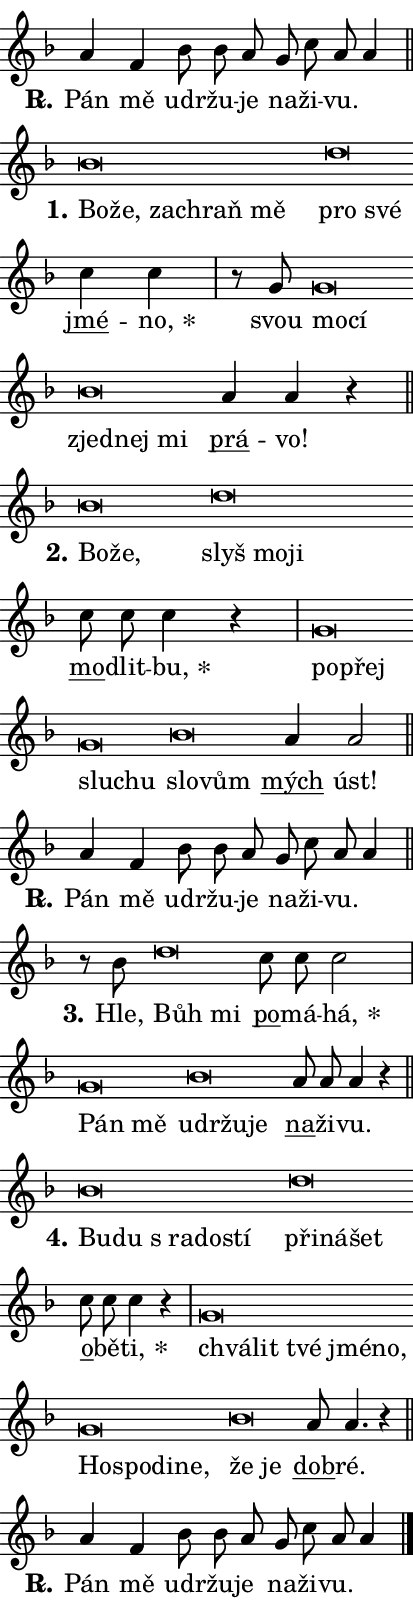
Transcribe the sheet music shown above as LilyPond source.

\version "2.24.0"
\header { tagline = "" }
\paper {
  indent = 0\cm
  top-margin = 0\cm
  right-margin = 0\cm
  bottom-margin = 0\cm
  left-margin = 0\cm
  paper-width = 7\cm
  page-breaking = #ly:one-page-breaking
  system-system-spacing.basic-distance = #11
  score-system-spacing.basic-distance = #11
  ragged-last = ##f
}


%% Author: Thomas Morley
%% https://lists.gnu.org/archive/html/lilypond-user/2020-05/msg00002.html
#(define (line-position grob)
"Returns position of @var[grob} in current system:
   @code{'start}, if at first time-step
   @code{'end}, if at last time-step
   @code{'middle} otherwise
"
  (let* ((col (ly:item-get-column grob))
         (ln (ly:grob-object col 'left-neighbor))
         (rn (ly:grob-object col 'right-neighbor))
         (col-to-check-left (if (ly:grob? ln) ln col))
         (col-to-check-right (if (ly:grob? rn) rn col))
         (break-dir-left
           (and
             (ly:grob-property col-to-check-left 'non-musical #f)
             (ly:item-break-dir col-to-check-left)))
         (break-dir-right
           (and
             (ly:grob-property col-to-check-right 'non-musical #f)
             (ly:item-break-dir col-to-check-right))))
        (cond ((eqv? 1 break-dir-left) 'start)
              ((eqv? -1 break-dir-right) 'end)
              (else 'middle))))

#(define (tranparent-at-line-position vctor)
  (lambda (grob)
  "Relying on @code{line-position} select the relevant enry from @var{vctor}.
Used to determine transparency,"
    (case (line-position grob)
      ((end) (not (vector-ref vctor 0)))
      ((middle) (not (vector-ref vctor 1)))
      ((start) (not (vector-ref vctor 2))))))

noteHeadBreakVisibility =
#(define-music-function (break-visibility)(vector?)
"Makes @code{NoteHead}s transparent relying on @var{break-visibility}"
#{
  \override NoteHead.transparent =
    #(tranparent-at-line-position break-visibility)
#})

#(define delete-ledgers-for-transparent-note-heads
  (lambda (grob)
    "Reads whether a @code{NoteHead} is transparent.
If so this @code{NoteHead} is removed from @code{'note-heads} from
@var{grob}, which is supposed to be @code{LedgerLineSpanner}.
As a result ledgers are not printed for this @code{NoteHead}"
    (let* ((nhds-array (ly:grob-object grob 'note-heads))
           (nhds-list
             (if (ly:grob-array? nhds-array)
                 (ly:grob-array->list nhds-array)
                 '()))
           ;; Relies on the transparent-property being done before
           ;; Staff.LedgerLineSpanner.after-line-breaking is executed.
           ;; This is fragile ...
           (to-keep
             (remove
               (lambda (nhd)
                 (ly:grob-property nhd 'transparent #f))
               nhds-list)))
      ;; TODO find a better method to iterate over grob-arrays, similiar
      ;; to filter/remove etc for lists
      ;; For now rebuilt from scratch
      (set! (ly:grob-object grob 'note-heads)  '())
      (for-each
        (lambda (nhd)
          (ly:pointer-group-interface::add-grob grob 'note-heads nhd))
        to-keep))))

hideNotes = {
  \noteHeadBreakVisibility #begin-of-line-visible
}
unHideNotes = {
  \noteHeadBreakVisibility #all-visible
}

% work-around for resetting accidentals
% https://lilypond.org/doc/v2.23/Documentation/notation/displaying-rhythms#unmetered-music
cadenzaMeasure = {
  \cadenzaOff
  \partial 1024 s1024
  \cadenzaOn
}

#(define-markup-command (accent layout props text) (markup?)
  "Underline accented syllable"
  (interpret-markup layout props
    #{\markup \override #'(offset . 4.3) \underline { #text }#}))

responsum = \markup \concat {
  "R" \hspace #-1.05 \path #0.1 #'((moveto 0 0.07) (lineto 0.9 0.8)) \hspace #0.05 "."
}

\layout {
    \context {
        \Staff
        \remove "Time_signature_engraver"
        \override LedgerLineSpanner.after-line-breaking = #delete-ledgers-for-transparent-note-heads
    }
    \context {
        \Voice {
            \override NoteHead.output-attributes = #'((class . "notehead"))
            \override Hairpin.height = #0.55
        }
    }
    \context {
        \Lyrics {
            \override StanzaNumber.output-attributes = #'((class . "stanzanumber"))
            \override LyricSpace.minimum-distance = #0.9
            \override LyricText.font-name = #"TeX Gyre Schola"
            \override LyricText.font-size = 1
            \override StanzaNumber.font-name = #"TeX Gyre Schola Bold"
            \override StanzaNumber.font-size = 1
        }
    }
}

% magnetic-lyrics.ily
%
%   written by
%     Jean Abou Samra <jean@abou-samra.fr>
%     Werner Lemberg <wl@gnu.org>
%
%   adapted by
%     Jiri Hon <jiri.hon@gmail.com>
%
% Version 2022-Apr-15

% https://www.mail-archive.com/lilypond-user@gnu.org/msg149350.html

#(define (Left_hyphen_pointer_engraver context)
   "Collect syllable-hyphen-syllable occurrences in lyrics and store
them in properties.  This engraver only looks to the left.  For
example, if the lyrics input is @code{foo -- bar}, it does the
following.

@itemize @bullet
@item
Set the @code{text} property of the @code{LyricHyphen} grob between
@q{foo} and @q{bar} to @code{foo}.

@item
Set the @code{left-hyphen} property of the @code{LyricText} grob with
text @q{foo} to the @code{LyricHyphen} grob between @q{foo} and
@q{bar}.
@end itemize

Use this auxiliary engraver in combination with the
@code{lyric-@/text::@/apply-@/magnetic-@/offset!} hook."
   (let ((hyphen #f)
         (text #f))
     (make-engraver
      (acknowledgers
       ((lyric-syllable-interface engraver grob source-engraver)
        (set! text grob)))
      (end-acknowledgers
       ((lyric-hyphen-interface engraver grob source-engraver)
        ;(when (not (grob::has-interface grob 'lyric-space-interface))
          (set! hyphen grob)));)
      ((stop-translation-timestep engraver)
       (when (and text hyphen)
         (ly:grob-set-object! text 'left-hyphen hyphen))
       (set! text #f)
       (set! hyphen #f)))))

#(define (lyric-text::apply-magnetic-offset! grob)
   "If the space between two syllables is less than the value in
property @code{LyricText@/.details@/.squash-threshold}, move the right
syllable to the left so that it gets concatenated with the left
syllable.

Use this function as a hook for
@code{LyricText@/.after-@/line-@/breaking} if the
@code{Left_@/hyphen_@/pointer_@/engraver} is active."
   (let ((hyphen (ly:grob-object grob 'left-hyphen #f)))
     (when hyphen
       (let ((left-text (ly:spanner-bound hyphen LEFT)))
         (when (grob::has-interface left-text 'lyric-syllable-interface)
           (let* ((common (ly:grob-common-refpoint grob left-text X))
                  (this-x-ext (ly:grob-extent grob common X))
                  (left-x-ext
                   (begin
                     ;; Trigger magnetism for left-text.
                     (ly:grob-property left-text 'after-line-breaking)
                     (ly:grob-extent left-text common X)))
                  ;; `delta` is the gap width between two syllables.
                  (delta (- (interval-start this-x-ext)
                            (interval-end left-x-ext)))
                  (details (ly:grob-property grob 'details))
                  (threshold (assoc-get 'squash-threshold details 0.2)))
             (when (< delta threshold)
               (let* (;; We have to manipulate the input text so that
                      ;; ligatures crossing syllable boundaries are not
                      ;; disabled.  For languages based on the Latin
                      ;; script this is essentially a beautification.
                      ;; However, for non-Western scripts it can be a
                      ;; necessity.
                      (lt (ly:grob-property left-text 'text))
                      (rt (ly:grob-property grob 'text))
                      (is-space (grob::has-interface hyphen 'lyric-space-interface))
                      (space (if is-space " " ""))
                      (space-markup (grob-interpret-markup grob " "))
                      (space-size (interval-length (ly:stencil-extent space-markup X)))
                      (extra-delta (if is-space space-size 0))
                      ;; Append new syllable.
                      (ltrt-space (if (and (string? lt) (string? rt))
                                (string-append lt space rt)
                                (make-concat-markup (list lt space rt))))
                      ;; Right-align `ltrt` to the right side.
                      (ltrt-space-markup (grob-interpret-markup
                               grob
                               (make-translate-markup
                                (cons (interval-length this-x-ext) 0)
                                (make-right-align-markup ltrt-space)))))
                 (begin
                   ;; Don't print `left-text`.
                   (ly:grob-set-property! left-text 'stencil #f)
                   ;; Set text and stencil (which holds all collected
                   ;; syllables so far) and shift it to the left.
                   (ly:grob-set-property! grob 'text ltrt-space)
                   (ly:grob-set-property! grob 'stencil ltrt-space-markup)
                   (ly:grob-translate-axis! grob (- (- delta extra-delta)) X))))))))))


#(define (lyric-hyphen::displace-bounds-first grob)
   ;; Make very sure this callback isn't triggered too early.
   (let ((left (ly:spanner-bound grob LEFT))
         (right (ly:spanner-bound grob RIGHT)))
     (ly:grob-property left 'after-line-breaking)
     (ly:grob-property right 'after-line-breaking)
     (ly:lyric-hyphen::print grob)))

squashThreshold = #0.4

\layout {
  \context {
    \Lyrics
    \consists #Left_hyphen_pointer_engraver
    \override LyricText.after-line-breaking =
      #lyric-text::apply-magnetic-offset!
    \override LyricHyphen.stencil = #lyric-hyphen::displace-bounds-first
    \override LyricText.details.squash-threshold = \squashThreshold
    \override LyricHyphen.minimum-distance = 0
    \override LyricHyphen.minimum-length = \squashThreshold
  }
}

squash = \override LyricText.details.squash-threshold = 9999
unSquash = \override LyricText.details.squash-threshold = \squashThreshold

left = \override LyricText.self-alignment-X = #LEFT
unLeft = \revert LyricText.self-alignment-X

starOffset = #(lambda (grob) 
                (let ((x_offset (ly:self-alignment-interface::aligned-on-x-parent grob)))
                  (if (= x_offset 0) 0 (+ x_offset 1.2))))

star = #(define-music-function (syllable)(string?)
"Append star separator at the end of a syllable"
#{
  \once \override LyricText.X-offset = #starOffset
  \lyricmode { \markup {
    #syllable
    \override #'((font-name . "TeX Gyre Schola Bold")) \hspace #0.2 \lower #0.65 \larger "*"
  } }
#})

starAccent = #(define-music-function (syllable)(string?)
"Append star separator at the end of a syllable and make accent"
#{
  \once \override LyricText.X-offset = #starOffset
  \lyricmode { \markup {
    \accent #syllable
    \override #'((font-name . "TeX Gyre Schola Bold")) \hspace #0.2 \lower #0.65 \larger "*"
  } }
#})

breath = #(define-music-function (syllable)(string?)
"Append breathing indicator at the end of a syllable"
#{
  \lyricmode { \markup { #syllable "+" } }
#})

optionalBreath = #(define-music-function (syllable)(string?)
"Append optional breathing indicator at the end of a syllable"
#{
  \lyricmode { \markup { #syllable "(+)" } }
#})


\score {
    <<
        \new Voice = "melody" { \cadenzaOn \key f \major \relative { \key f \major } }
        \new Lyrics \lyricsto "melody" { \lyricmode {  } }
    >>
    \layout {}
}

\score {
    <<
        \new Voice = "melody" { \cadenzaOn \key f \major \relative { a'4 f bes8 bes a g c a a4 \cadenzaMeasure \bar "||" \break } }
        \new Lyrics \lyricsto "melody" { \lyricmode { \set stanza = \responsum
Pán mě udr -- žu -- je na -- ži -- vu. \repeat unfold 1 { \skip 1 } } }
    >>
    \layout {}
}

\score {
    <<
        \new Voice = "melody" { \cadenzaOn \key f \major \relative { bes'\breve*1/16 \hideNotes \breve*1/16 \bar "" \breve*1/16 \bar "" \breve*1/16 \breve*1/16 \bar "" \unHideNotes d\breve*1/16 \hideNotes \breve*1/16 \bar "" \unHideNotes \bar "" c4 c \cadenzaMeasure \bar "|" r8 g8 g\breve*1/16 \hideNotes \breve*1/16 \bar "" \unHideNotes bes\breve*1/16 \hideNotes \breve*1/16 \breve*1/16 \bar "" \unHideNotes \bar "" a4 a r \cadenzaMeasure \bar "||" \break } }
        \new Lyrics \lyricsto "melody" { \lyricmode { \set stanza = "1."
\left Bo -- \squash že, za -- chraň mě \left \unLeft \unSquash pro \squash své \unLeft \unSquash \markup \accent jmé -- \star no, svou \left mo -- \squash cí \left \unLeft \unSquash zjed -- \squash nej mi \unLeft \unSquash \markup \accent prá -- vo! } }
    >>
    \layout {}
}

\score {
    <<
        \new Voice = "melody" { \cadenzaOn \key f \major \relative { bes'\breve*1/16 \hideNotes \breve*1/16 \bar "" \unHideNotes d\breve*1/16 \hideNotes \breve*1/16 \breve*1/16 \bar "" \unHideNotes \bar "" c8 c c4 r \cadenzaMeasure \bar "|" g\breve*1/16 \hideNotes \breve*1/16 \bar "" \breve*1/16 \breve*1/16 \bar "" \unHideNotes bes\breve*1/16 \hideNotes \breve*1/16 \bar "" \unHideNotes \bar "" a4 a2 \cadenzaMeasure \bar "||" \break } }
        \new Lyrics \lyricsto "melody" { \lyricmode { \set stanza = "2."
\left Bo -- \squash že, \left \unLeft \unSquash slyš \squash mo -- ji \unLeft \unSquash \markup \accent mo -- dlit -- \star bu, \left po -- \squash přej slu -- chu \left \unLeft \unSquash slo -- \squash vům \unLeft \unSquash \markup \accent mých úst! } }
    >>
    \layout {}
}

\score {
    <<
        \new Voice = "melody" { \cadenzaOn \key f \major \relative { a'4 f bes8 bes a g c a a4 \cadenzaMeasure \bar "||" \break } }
        \new Lyrics \lyricsto "melody" { \lyricmode { \set stanza = \responsum
Pán mě udr -- žu -- je na -- ži -- vu. \repeat unfold 1 { \skip 1 } } }
    >>
    \layout {}
}

\score {
    <<
        \new Voice = "melody" { \cadenzaOn \key f \major \relative { r8 bes'8 d\breve*1/16 \hideNotes \breve*1/16 \bar "" \unHideNotes \bar "" c8 c c2 \cadenzaMeasure \bar "|" g\breve*1/16 \hideNotes \breve*1/16 \bar "" \unHideNotes bes\breve*1/16 \hideNotes \breve*1/16 \breve*1/16 \bar "" \unHideNotes \bar "" a8 a a4 r \cadenzaMeasure \bar "||" \break } }
        \new Lyrics \lyricsto "melody" { \lyricmode { \set stanza = "3."
Hle, \left Bůh \squash mi \unLeft \unSquash \markup \accent po -- má -- \star há, \left Pán \squash mě \left \unLeft \unSquash udr -- \squash žu -- je \unLeft \unSquash \markup \accent na -- ži -- vu. } }
    >>
    \layout {}
}

\score {
    <<
        \new Voice = "melody" { \cadenzaOn \key f \major \relative { bes'\breve*1/16 \hideNotes \breve*1/16 \bar "" \breve*1/16 \bar "" \breve*1/16 \breve*1/16 \bar "" \unHideNotes d\breve*1/16 \hideNotes \breve*1/16 \breve*1/16 \bar "" \unHideNotes \bar "" c8 c c4 r \cadenzaMeasure \bar "|" g\breve*1/16 \hideNotes \breve*1/16 \bar "" \breve*1/16 \bar "" \breve*1/16 \bar "" \breve*1/16 \bar "" \breve*1/16 \bar "" \breve*1/16 \bar "" \breve*1/16 \breve*1/16 \bar "" \unHideNotes bes\breve*1/16 \hideNotes \breve*1/16 \bar "" \unHideNotes \bar "" a8 a4. r4 \cadenzaMeasure \bar "||" \break } }
        \new Lyrics \lyricsto "melody" { \lyricmode { \set stanza = "4."
\left Bu -- \squash du "s ra" -- do -- stí \left \unLeft \unSquash při -- \squash ná -- šet \unLeft \unSquash \markup \accent o -- bě -- \star ti, \left chvá -- \squash lit tvé jmé -- no, Ho -- spo -- di -- ne, \left \unLeft \unSquash že \squash je \unLeft \unSquash \markup \accent dob -- ré. } }
    >>
    \layout {}
}

\score {
    <<
        \new Voice = "melody" { \cadenzaOn \key f \major \relative { a'4 f bes8 bes a g c a a4 \cadenzaMeasure \bar "||" \break } \bar "|." }
        \new Lyrics \lyricsto "melody" { \lyricmode { \set stanza = \responsum
Pán mě udr -- žu -- je na -- ži -- vu. \repeat unfold 1 { \skip 1 } } }
    >>
    \layout {}
}
